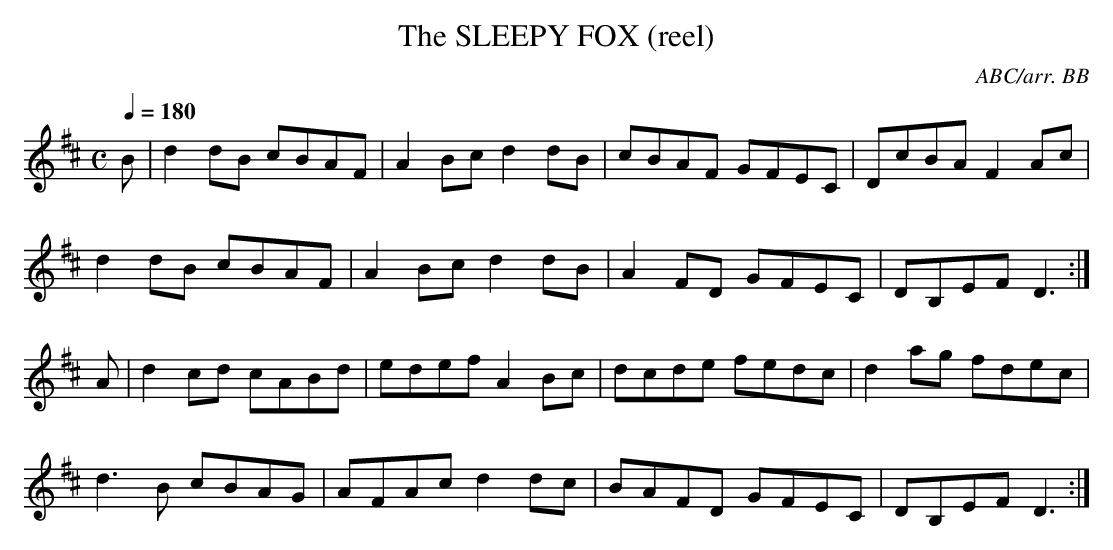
X:1
T:SLEEPY FOX (reel), The
Q:1/4=180
C:ABC/arr. BB
M:C
L:1/8
K:D
B|d2dB cBAF|A2Bc d2dB|cBAF GFEC|DcBA F2Ac|
d2dB cBAF|A2Bc d2dB|A2FD GFEC|DB,EF D3 :|
A|d2cd cABd|edef A2Bc|dcde fedc|d2ag fdec|
d3B cBAG|AFAc d2dc|BAFD GFEC|DB,EF D3 :|
